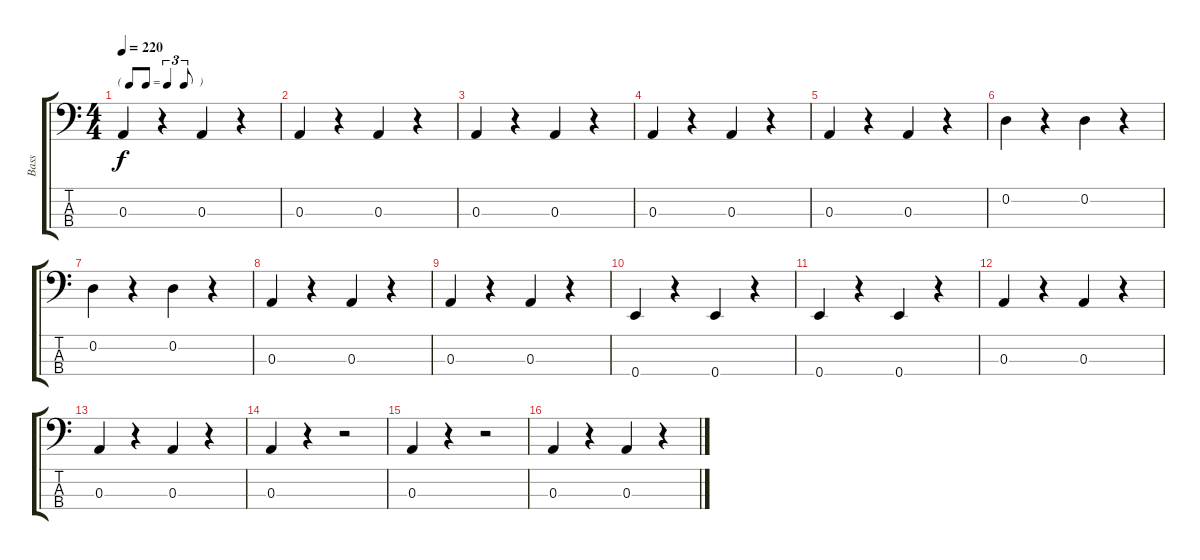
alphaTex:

\track ("Bass" "Bass") {instrument electricbasspick}
\staff {score tabs}
\tuning (G2 D2 A1 E1) {hide}
\ts (4 4)
\tf triplet8th
\tempo 220
\clef f4
\ks c
0.3.4{dy f} r.4 0.3.4 r.4 |
0.3.4 r.4 0.3.4 r.4 |
0.3.4 r.4 0.3.4 r.4 |
0.3.4 r.4 0.3.4 r.4 |
0.3.4 r.4 0.3.4 r.4 |
0.2.4 r.4 0.2.4 r.4 |
0.2.4 r.4 0.2.4 r.4 |
0.3.4 r.4 0.3.4 r.4 |
0.3.4 r.4 0.3.4 r.4 |
0.4.4 r.4 0.4.4 r.4 |
0.4.4 r.4 0.4.4 r.4 |
0.3.4 r.4 0.3.4 r.4 |
0.3.4 r.4 0.3.4 r.4 |
0.3.4 r.4 r.2 |
0.3.4 r.4 r.2 |
0.3.4 r.4 0.3.4 r.4
